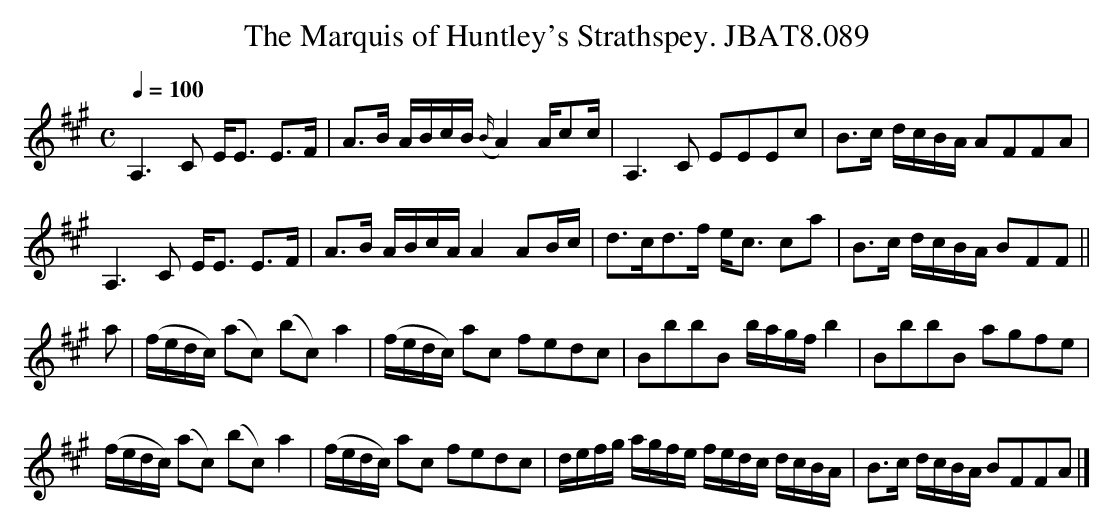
X:1
T:Marquis of Huntley's Strathspey. JBAT8.089, The
M:C
L:1/8
Q:1/4=100
K:A
A,3C E<E E>F|A>B A/B/c/B/ ({B/}A2) A/cc/|A,3C EEEc|B>c d/c/B/A/ AFFA|
A,3C E<E E>F|A>B A/B/c/A/ A2 AB/c/|d>cd>f e<c ca|B>c d/c/B/A/ BFF||
a|(f/e/d/c/) (ac) (bc)a2|(f/e/d/c/) ac fedc|BbbB b/a/g/f/b2|BbbB agfe|
(f/e/d/c/) (ac) (bc)a2|(f/e/d/c/) ac fedc|d/e/f/g/ a/g/f/e/ f/e/d/c/ d/c/B/A/|B>c d/c/B/A/ BFFA|]
